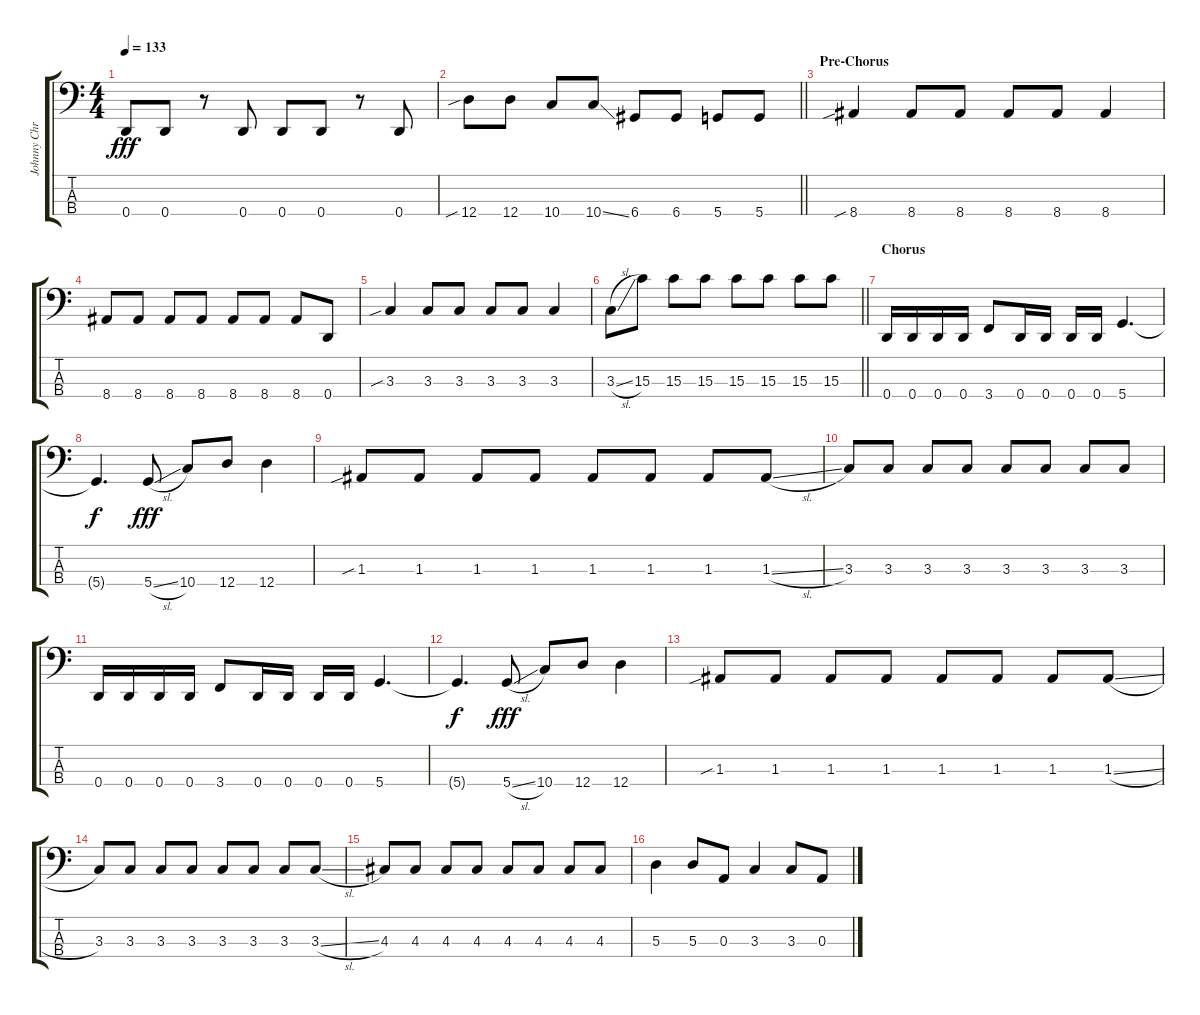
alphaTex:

\track ("Johnny Christ [Bass]" "Johnny Chr") {instrument electricbasspick}
\staff {score tabs}
\tuning (G2 D2 A1 D1) {hide}
\ts (4 4)
\tempo 133
\clef f4
\ks c
0.4.8{dy fff} 0.4.8 r.8 0.4.8 0.4.8 0.4.8 r.8 0.4.8 |
\barLineRight lightlight
12.4{sib}.8 12.4.8 10.4.8 10.4{ss}.8 6.4.8 6.4.8 5.4.8 5.4.8 |
\section ("" "Pre-Chorus")
8.4{sib}.4{volume 14} 8.4.8 8.4.8 8.4.8 8.4.8 8.4.4 |
8.4.8 8.4.8 8.4.8 8.4.8 8.4.8 8.4.8 8.4.8 0.4.8 |
3.3{sib}.4 3.3.8 3.3.8 3.3.8 3.3.8 3.3.4 |
\barLineRight lightlight
3.3{sl}.8 15.3.8 15.3.8 15.3.8 15.3.8 15.3.8 15.3.8 15.3.8 |
\section ("" "Chorus")
0.4.16 0.4.16 0.4.16 0.4.16 3.4.8 0.4.16 0.4.16 0.4.16 0.4.16 5.4.4{d} |
5.4{t}.4{d dy f} 5.4{sl}.8{dy fff} 10.4.8 12.4.8 12.4.4 |
1.3{sib}.8 1.3.8 1.3.8 1.3.8 1.3.8 1.3.8 1.3.8 1.3{sl}.8 |
3.3.8 3.3.8 3.3.8 3.3.8 3.3.8 3.3.8 3.3.8 3.3.8 |
0.4.16 0.4.16 0.4.16 0.4.16 3.4.8 0.4.16 0.4.16 0.4.16 0.4.16 5.4.4{d} |
5.4{t}.4{d dy f} 5.4{sl}.8{dy fff} 10.4.8 12.4.8 12.4.4 |
1.3{sib}.8 1.3.8 1.3.8 1.3.8 1.3.8 1.3.8 1.3.8 1.3{sl}.8 |
3.3.8 3.3.8 3.3.8 3.3.8 3.3.8 3.3.8 3.3.8 3.3{sl}.8 |
4.3.8 4.3.8 4.3.8 4.3.8 4.3.8 4.3.8 4.3.8 4.3.8 |
5.3.4 5.3.8 0.3.8 3.3.4 3.3.8 0.3.8
